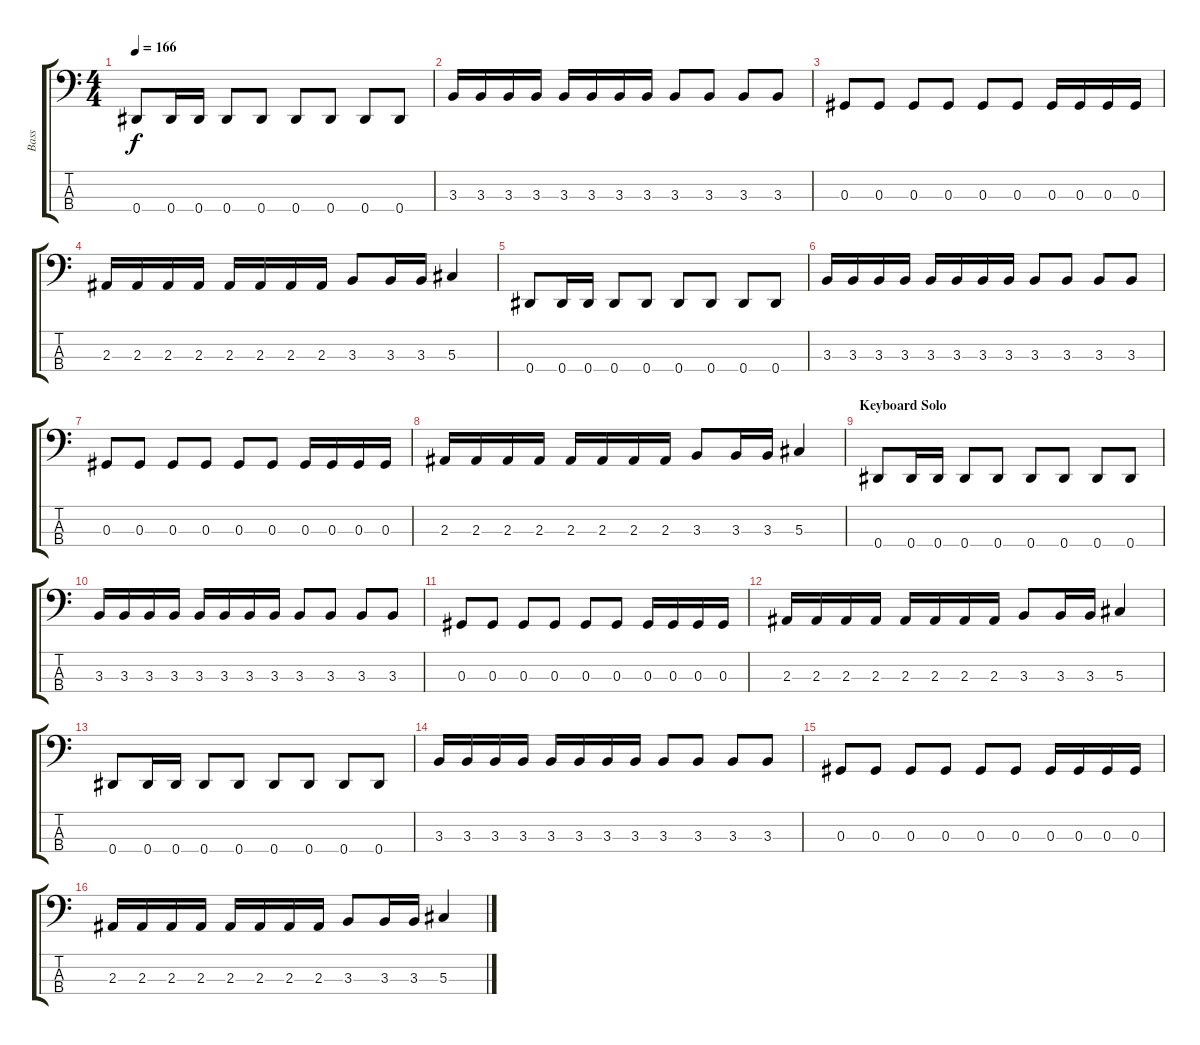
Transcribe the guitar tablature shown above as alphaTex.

\track ("Bass" "Bass") {instrument electricbassfinger}
\staff {score tabs}
\tuning (Gb2 Db2 Ab1 Eb1) {hide}
\ts (4 4)
\tempo 166
\clef f4
\ks c
0.4.8{dy f} 0.4.16 0.4.16 0.4.8 0.4.8 0.4.8 0.4.8 0.4.8 0.4.8 |
3.3.16 3.3.16 3.3.16 3.3.16 3.3.16 3.3.16 3.3.16 3.3.16 3.3.8 3.3.8 3.3.8 3.3.8 |
0.3.8 0.3.8 0.3.8 0.3.8 0.3.8 0.3.8 0.3.16 0.3.16 0.3.16 0.3.16 |
2.3.16 2.3.16 2.3.16 2.3.16 2.3.16 2.3.16 2.3.16 2.3.16 3.3.8 3.3.16 3.3.16 5.3.4 |
0.4.8 0.4.16 0.4.16 0.4.8 0.4.8 0.4.8 0.4.8 0.4.8 0.4.8 |
3.3.16 3.3.16 3.3.16 3.3.16 3.3.16 3.3.16 3.3.16 3.3.16 3.3.8 3.3.8 3.3.8 3.3.8 |
0.3.8 0.3.8 0.3.8 0.3.8 0.3.8 0.3.8 0.3.16 0.3.16 0.3.16 0.3.16 |
2.3.16 2.3.16 2.3.16 2.3.16 2.3.16 2.3.16 2.3.16 2.3.16 3.3.8 3.3.16 3.3.16 5.3.4 |
\section ("" "Keyboard Solo")
0.4.8 0.4.16 0.4.16 0.4.8 0.4.8 0.4.8 0.4.8 0.4.8 0.4.8 |
3.3.16 3.3.16 3.3.16 3.3.16 3.3.16 3.3.16 3.3.16 3.3.16 3.3.8 3.3.8 3.3.8 3.3.8 |
0.3.8 0.3.8 0.3.8 0.3.8 0.3.8 0.3.8 0.3.16 0.3.16 0.3.16 0.3.16 |
2.3.16 2.3.16 2.3.16 2.3.16 2.3.16 2.3.16 2.3.16 2.3.16 3.3.8 3.3.16 3.3.16 5.3.4 |
0.4.8 0.4.16 0.4.16 0.4.8 0.4.8 0.4.8 0.4.8 0.4.8 0.4.8 |
3.3.16 3.3.16 3.3.16 3.3.16 3.3.16 3.3.16 3.3.16 3.3.16 3.3.8 3.3.8 3.3.8 3.3.8 |
0.3.8 0.3.8 0.3.8 0.3.8 0.3.8 0.3.8 0.3.16 0.3.16 0.3.16 0.3.16 |
2.3.16 2.3.16 2.3.16 2.3.16 2.3.16 2.3.16 2.3.16 2.3.16 3.3.8 3.3.16 3.3.16 5.3.4
